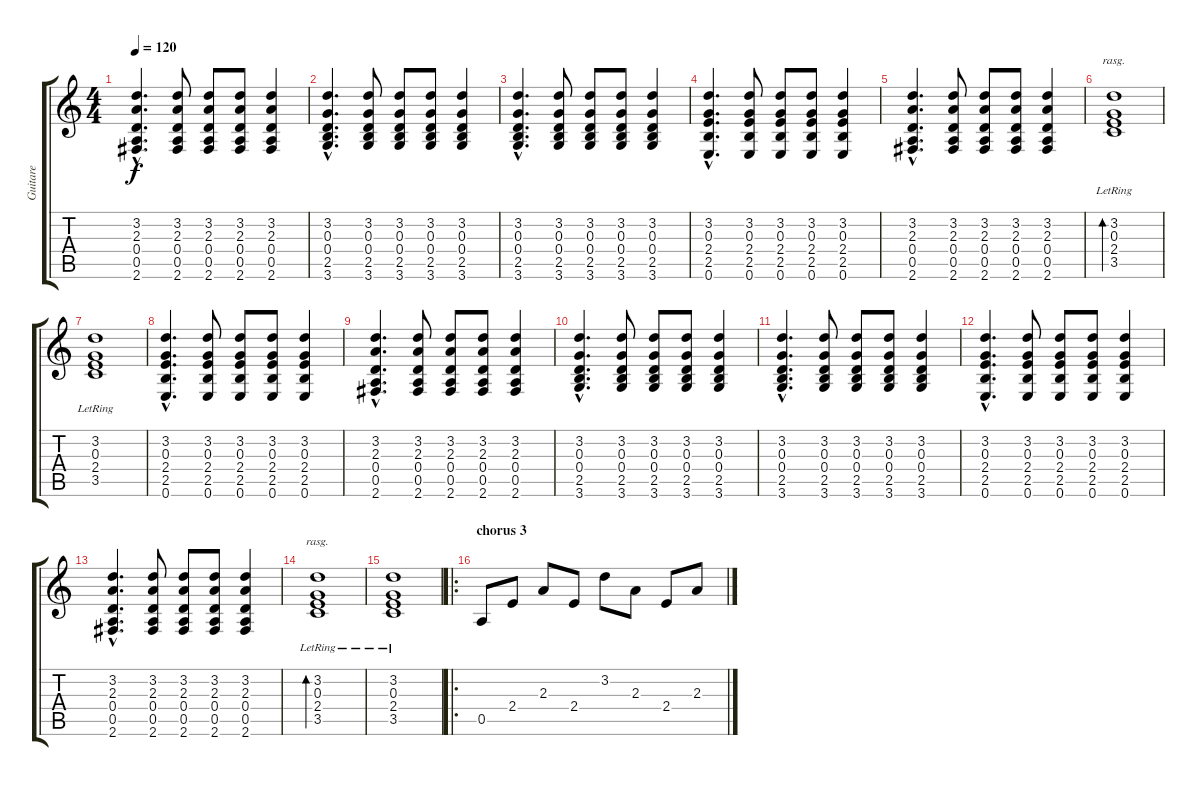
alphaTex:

\track ("Guitare" "Guitare") {instrument acousticguitarsteel}
\staff {score tabs}
\tuning (E4 B3 G3 D3 A2 E2) {hide}
\ts (4 4)
\tempo 120
\clef g2
\ks c
(3.2{hac} 2.3{hac} 0.4{hac} 0.5{hac} 2.6{hac}).4{d dy f} (3.2 2.3 0.4 0.5 2.6).8 (3.2 2.3 0.4 0.5 2.6).8 (3.2 2.3 0.4 0.5 2.6).8 (3.2 2.3 0.4 0.5 2.6).4 |
(3.2{hac} 0.3{hac} 0.4{hac} 2.5{hac} 3.6{hac}).4{d} (3.2 0.3 0.4 2.5 3.6).8 (3.2 0.3 0.4 2.5 3.6).8 (3.2 0.3 0.4 2.5 3.6).8 (3.2 0.3 0.4 2.5 3.6).4 |
(3.2{hac} 0.3{hac} 0.4{hac} 2.5{hac} 3.6{hac}).4{d} (3.2 0.3 0.4 2.5 3.6).8 (3.2 0.3 0.4 2.5 3.6).8 (3.2 0.3 0.4 2.5 3.6).8 (3.2 0.3 0.4 2.5 3.6).4 |
(3.2{hac} 0.3{hac} 2.4{hac} 2.5{hac} 0.6{hac}).4{d} (3.2 0.3 2.4 2.5 0.6).8 (3.2 0.3 2.4 2.5 0.6).8 (3.2 0.3 2.4 2.5 0.6).8 (3.2 0.3 2.4 2.5 0.6).4 |
(3.2{hac} 2.3{hac} 0.4{hac} 0.5{hac} 2.6{hac}).4{d} (3.2 2.3 0.4 0.5 2.6).8 (3.2 2.3 0.4 0.5 2.6).8 (3.2 2.3 0.4 0.5 2.6).8 (3.2 2.3 0.4 0.5 2.6).4 |
(3.2{lr} 0.3{lr} 2.4{lr} 3.5{lr}).1{bd 240 rasg ii} |
(3.2{lr} 0.3{lr} 2.4{lr} 3.5{lr}).1 |
(3.2{hac} 0.3{hac} 2.4{hac} 2.5{hac} 0.6{hac}).4{d} (3.2 0.3 2.4 2.5 0.6).8 (3.2 0.3 2.4 2.5 0.6).8 (3.2 0.3 2.4 2.5 0.6).8 (3.2 0.3 2.4 2.5 0.6).4 |
(3.2{hac} 2.3{hac} 0.4{hac} 0.5{hac} 2.6{hac}).4{d} (3.2 2.3 0.4 0.5 2.6).8 (3.2 2.3 0.4 0.5 2.6).8 (3.2 2.3 0.4 0.5 2.6).8 (3.2 2.3 0.4 0.5 2.6).4 |
(3.2{hac} 0.3{hac} 0.4{hac} 2.5{hac} 3.6{hac}).4{d} (3.2 0.3 0.4 2.5 3.6).8 (3.2 0.3 0.4 2.5 3.6).8 (3.2 0.3 0.4 2.5 3.6).8 (3.2 0.3 0.4 2.5 3.6).4 |
(3.2{hac} 0.3{hac} 0.4{hac} 2.5{hac} 3.6{hac}).4{d} (3.2 0.3 0.4 2.5 3.6).8 (3.2 0.3 0.4 2.5 3.6).8 (3.2 0.3 0.4 2.5 3.6).8 (3.2 0.3 0.4 2.5 3.6).4 |
(3.2{hac} 0.3{hac} 2.4{hac} 2.5{hac} 0.6{hac}).4{d} (3.2 0.3 2.4 2.5 0.6).8 (3.2 0.3 2.4 2.5 0.6).8 (3.2 0.3 2.4 2.5 0.6).8 (3.2 0.3 2.4 2.5 0.6).4 |
(3.2{hac} 2.3{hac} 0.4{hac} 0.5{hac} 2.6{hac}).4{d} (3.2 2.3 0.4 0.5 2.6).8 (3.2 2.3 0.4 0.5 2.6).8 (3.2 2.3 0.4 0.5 2.6).8 (3.2 2.3 0.4 0.5 2.6).4 |
(3.2{lr} 0.3{lr} 2.4{lr} 3.5{lr}).1{bd 240 rasg ii} |
(3.2{lr} 0.3{lr} 2.4{lr} 3.5{lr}).1 |
\ro
\section ("" "chorus 3")
0.5.8 2.4.8 2.3.8 2.4.8 3.2.8 2.3.8 2.4.8 2.3.8
